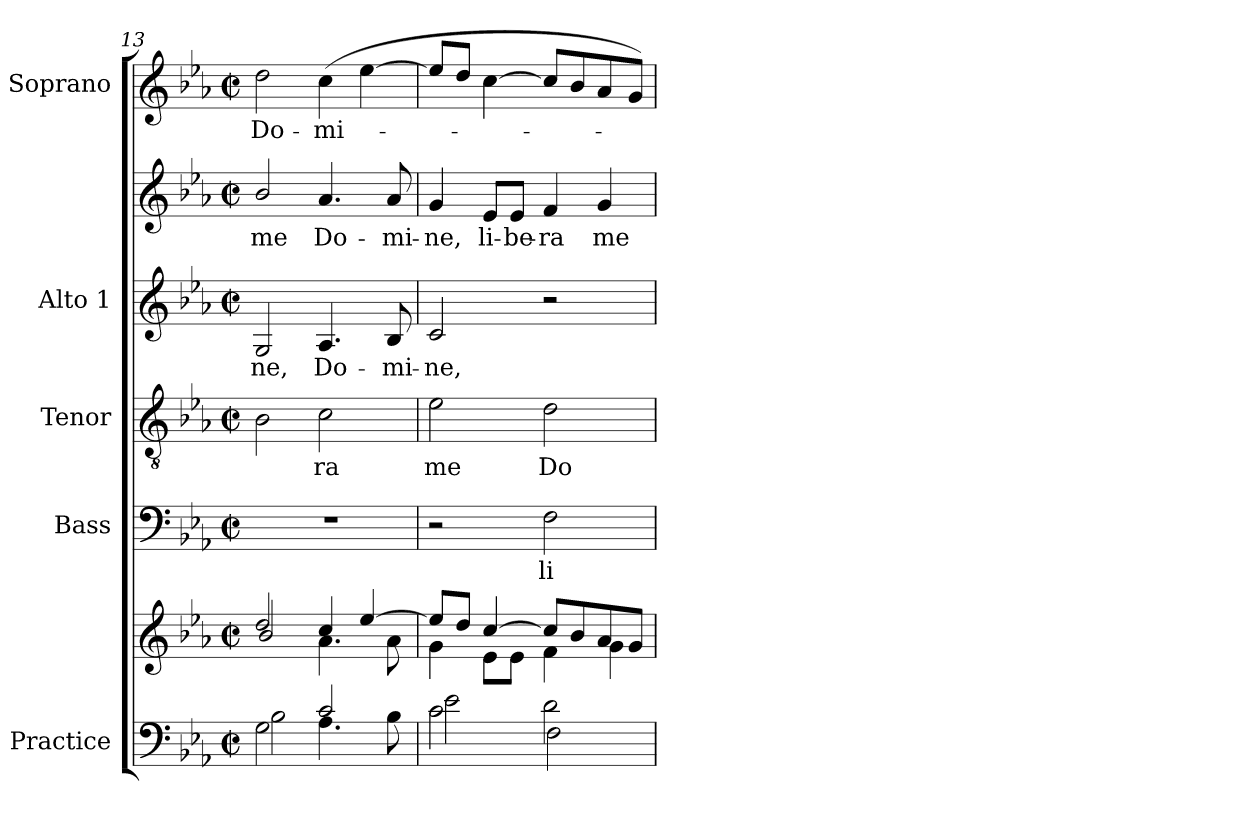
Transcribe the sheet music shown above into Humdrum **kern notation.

**kern	**kern	**kern	**text	**kern	**text	**kern	**text	**kern	**text	**kern	**text
*part5	*part5	*part4	*part4	*part3	*part3	*part2	*part2	*part2	*part2	*part1	*part1
*staff7	*staff6	*staff5	*staff5	*staff4	*staff4	*staff3	*staff3	*staff2	*staff2	*staff1	*staff1
*I"Practice	*	*I"Bass	*	*I"Tenor	*	*I"Alto 1	*	*	*	*I"Soprano	*
*	*	*I'B	*	*I'T	*	*I'A	*	*	*	*I'S	*
*clefF4	*clefG2	*clefF4	*	*clefGv2	*	*clefG2	*	*clefG2	*	*clefG2	*
*k[b-e-a-]	*k[b-e-a-]	*k[b-e-a-]	*	*k[b-e-a-]	*	*k[b-e-a-]	*	*k[b-e-a-]	*	*k[b-e-a-]	*
*E-:	*E-:	*E-:	*	*E-:	*	*E-:	*	*E-:	*	*E-:	*
*M2/2	*M2/2	*M2/2	*	*M2/2	*	*M2/2	*	*M2/2	*	*M2/2	*
*met(c|)	*met(c|)	*met(c|)	*	*met(c|)	*	*met(c|)	*	*met(c|)	*	*met(c|)	*
=13	=13	=13	=13	=13	=13	=13	=13	=13	=13	=13	=13
*^	*^	*	*	*	*	*	*	*	*	*	*
*	*^	*	*	*	*	*	*	*	*	*	*	*	*
!	!	!	!	!	!	!	!	!	!	!LO:LY:b	!	!LO:LY:b	!	!LO:LY:b
2G\	2B-\	1ryy	2dd/	2b-/	1r	.	2B-	.	2G	-ne,	2b-/	-me	2dd	Do-
!	!	!	!	!	!	!	!	!LO:LY:b	!	!LO:LY:b	!	!LO:LY:b	!	!LO:LY:b
4.A-\	2c/	.	4cc/	4.a-\	.	.	2c	ra	4.A-	Do-	4.a-	Do-	(<4cc	-mi-
.	.	.	[4ee-/	.	.	.	.	.	.	.	.	.	[4ee-\	.
!	!	!	!	!	!	!	!	!	!	!LO:LY:b	!	!LO:LY:b	!	!
8B-\	.	.	.	8a-\	.	.	.	.	8B-	-mi-	8a-	-mi-	.	.
=14	=14	=14	=14	=14	=14	=14	=14	=14	=14	=14	=14	=14	=14	=14
*	*	*	*	*^	*	*	*	*	*	*	*	*	*	*
!	!	!	!	!	!	!	!	!	!LO:LY:b	!	!LO:LY:b	!	!LO:LY:b	!	!
2c\	2e-\	2ryy	8ee-/L]	4g\	2ryy	2r	.	2e-\	me	2c	ne,	4g	-ne,	8ee-/L]	.
.	.	.	8dd/J	.	.	.	.	.	.	.	.	.	.	8ddJ	.
!	!	!	!	!	!	!	!	!	!	!	!	!	!LO:LY:b	!	!
.	.	.	[4cc/	8e-\L	.	.	.	.	.	.	.	8e-/L	li-	[4cc	.
!	!	!	!	!	!	!	!	!	!	!	!	!	!LO:LY:b	!	!
.	.	.	.	8e-\J	.	.	.	.	.	.	.	8e-/J	-be-	.	.
!	!	!	!	!	!	!	!LO:LY:b	!	!LO:LY:b	!	!	!	!LO:LY:b	!	!
2ryy	2d\	2F\	8cc/L]	4f\	2ryy	2F	li-	2d	Do-	2r	.	4f	-ra	8ccL]	.
.	.	.	8b-/	.	.	.	.	.	.	.	.	.	.	8b-	.
!	!	!	!	!	!	!	!	!	!	!	!	!	!LO:LY:b	!	!
.	.	.	8a-/	4g\	.	.	.	.	.	.	.	4g	me	8a-	.
.	.	.	8g/J	.	.	.	.	.	.	.	.	.	.	8gJ)	.
*v	*v	*v	*	*	*	*	*	*	*	*	*	*	*	*	*
*	*v	*v	*v	*	*	*	*	*	*	*	*	*	*
=	=	=	=	=	=	=	=	=	=	=	=
*-	*-	*-	*-	*-	*-	*-	*-	*-	*-	*-	*-
